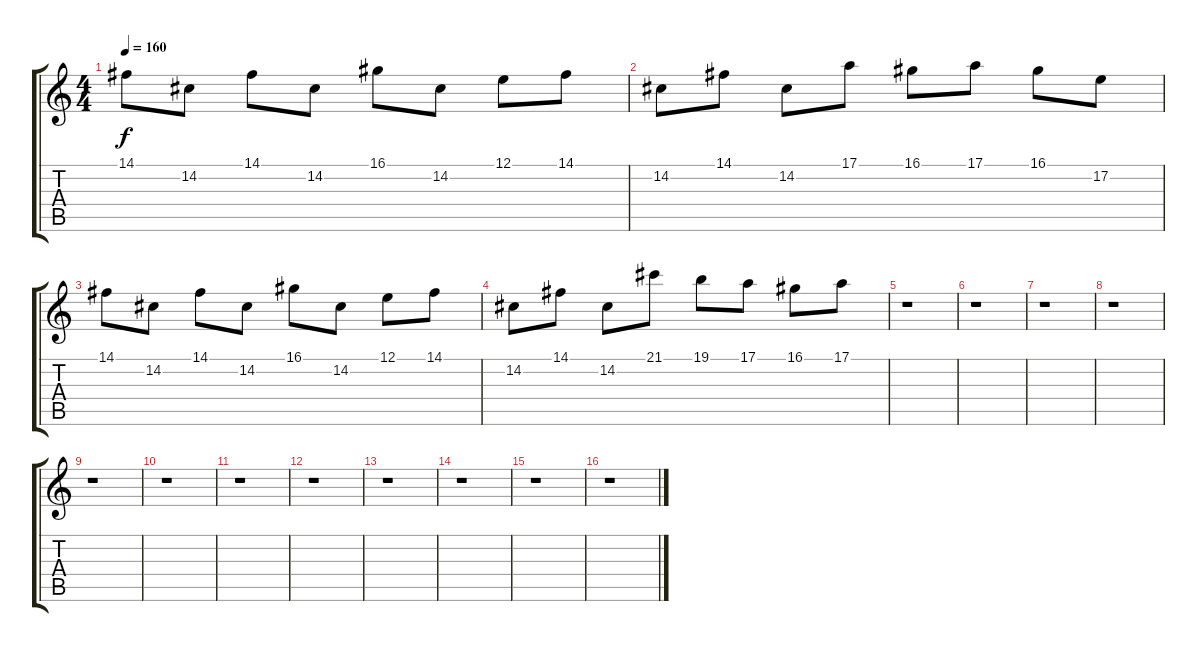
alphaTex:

\track "" {instrument electricpiano2}
\staff {score tabs}
\tuning (E4 B3 G3 D3 A2 E2) {hide}
\ts (4 4)
\tempo 160
\clef g2
\ks c
14.1.8{dy f} 14.2.8 14.1.8 14.2.8 16.1.8 14.2.8 12.1.8 14.1.8 |
14.2.8 14.1.8 14.2.8 17.1.8 16.1.8 17.1.8 16.1.8 17.2.8 |
14.1.8 14.2.8 14.1.8 14.2.8 16.1.8 14.2.8 12.1.8 14.1.8 |
14.2.8 14.1.8 14.2.8 21.1.8 19.1.8 17.1.8 16.1.8 17.1.8 |
r.1 |
r.1 |
r.1 |
r.1 |
r.1 |
r.1 |
r.1 |
r.1 |
r.1 |
r.1 |
r.1 |
r.1
